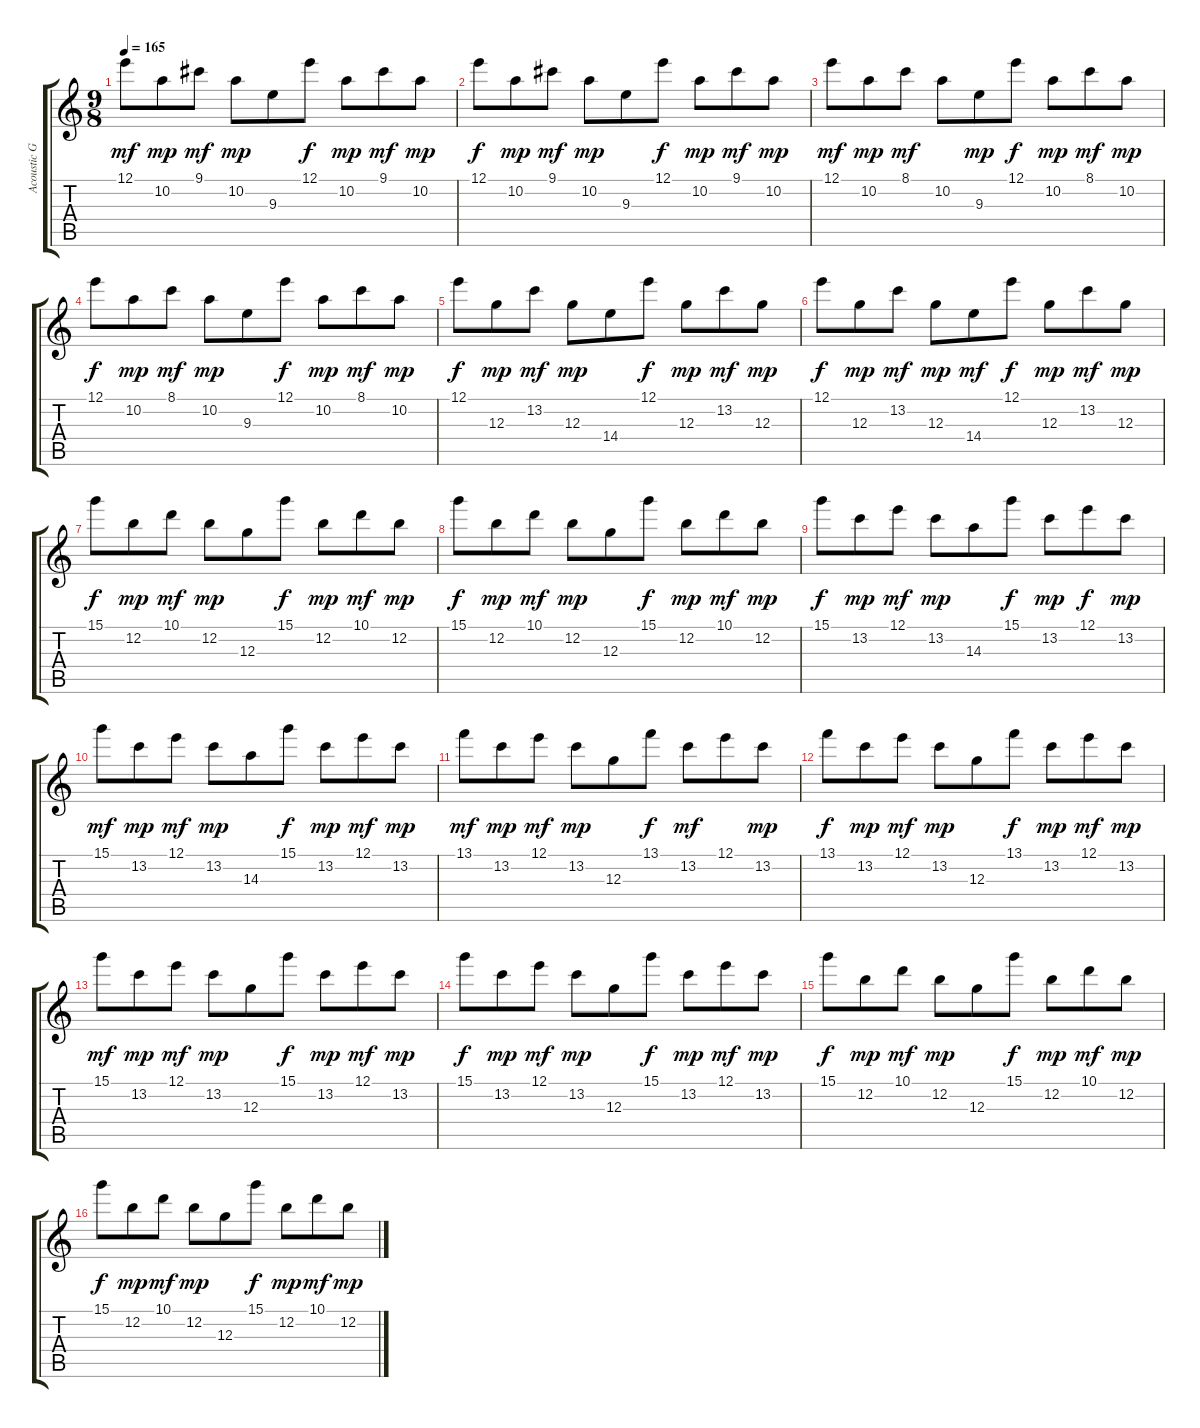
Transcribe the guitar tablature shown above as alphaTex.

\track ("Acoustic Guitar" "Acoustic G") {instrument acousticguitarsteel}
\staff {score tabs}
\tuning (E4 B3 G3 D3 A2 E2) {hide}
\ts (9 8)
\tempo 165
\clef g2
\ks c
12.1.8{dy mf} 10.2.8{dy mp} 9.1.8{dy mf} 10.2.8{dy mp} 9.3.8 12.1.8{dy f} 10.2.8{dy mp} 9.1.8{dy mf} 10.2.8{dy mp} |
12.1.8{dy f} 10.2.8{dy mp} 9.1.8{dy mf} 10.2.8{dy mp} 9.3.8 12.1.8{dy f} 10.2.8{dy mp} 9.1.8{dy mf} 10.2.8{dy mp} |
12.1.8{dy mf} 10.2.8{dy mp} 8.1.8{dy mf} 10.2.8 9.3.8{dy mp} 12.1.8{dy f} 10.2.8{dy mp} 8.1.8{dy mf} 10.2.8{dy mp} |
12.1.8{dy f} 10.2.8{dy mp} 8.1.8{dy mf} 10.2.8{dy mp} 9.3.8 12.1.8{dy f} 10.2.8{dy mp} 8.1.8{dy mf} 10.2.8{dy mp} |
12.1.8{dy f} 12.3.8{dy mp} 13.2.8{dy mf} 12.3.8{dy mp} 14.4.8 12.1.8{dy f} 12.3.8{dy mp} 13.2.8{dy mf} 12.3.8{dy mp} |
12.1.8{dy f} 12.3.8{dy mp} 13.2.8{dy mf} 12.3.8{dy mp} 14.4.8{dy mf} 12.1.8{dy f} 12.3.8{dy mp} 13.2.8{dy mf} 12.3.8{dy mp} |
15.1.8{dy f} 12.2.8{dy mp} 10.1.8{dy mf} 12.2.8{dy mp} 12.3.8 15.1.8{dy f} 12.2.8{dy mp} 10.1.8{dy mf} 12.2.8{dy mp} |
15.1.8{dy f} 12.2.8{dy mp} 10.1.8{dy mf} 12.2.8{dy mp} 12.3.8 15.1.8{dy f} 12.2.8{dy mp} 10.1.8{dy mf} 12.2.8{dy mp} |
15.1.8{dy f} 13.2.8{dy mp} 12.1.8{dy mf} 13.2.8{dy mp} 14.3.8 15.1.8{dy f} 13.2.8{dy mp} 12.1.8{dy f} 13.2.8{dy mp} |
15.1.8{dy mf} 13.2.8{dy mp} 12.1.8{dy mf} 13.2.8{dy mp} 14.3.8 15.1.8{dy f} 13.2.8{dy mp} 12.1.8{dy mf} 13.2.8{dy mp} |
13.1.8{dy mf} 13.2.8{dy mp} 12.1.8{dy mf} 13.2.8{dy mp} 12.3.8 13.1.8{dy f} 13.2.8{dy mf} 12.1.8 13.2.8{dy mp} |
13.1.8{dy f} 13.2.8{dy mp} 12.1.8{dy mf} 13.2.8{dy mp} 12.3.8 13.1.8{dy f} 13.2.8{dy mp} 12.1.8{dy mf} 13.2.8{dy mp} |
15.1.8{dy mf} 13.2.8{dy mp} 12.1.8{dy mf} 13.2.8{dy mp} 12.3.8 15.1.8{dy f} 13.2.8{dy mp} 12.1.8{dy mf} 13.2.8{dy mp} |
15.1.8{dy f} 13.2.8{dy mp} 12.1.8{dy mf} 13.2.8{dy mp} 12.3.8 15.1.8{dy f} 13.2.8{dy mp} 12.1.8{dy mf} 13.2.8{dy mp} |
15.1.8{dy f} 12.2.8{dy mp} 10.1.8{dy mf} 12.2.8{dy mp} 12.3.8 15.1.8{dy f} 12.2.8{dy mp} 10.1.8{dy mf} 12.2.8{dy mp} |
15.1.8{dy f} 12.2.8{dy mp} 10.1.8{dy mf} 12.2.8{dy mp} 12.3.8 15.1.8{dy f} 12.2.8{dy mp} 10.1.8{dy mf} 12.2.8{dy mp}
